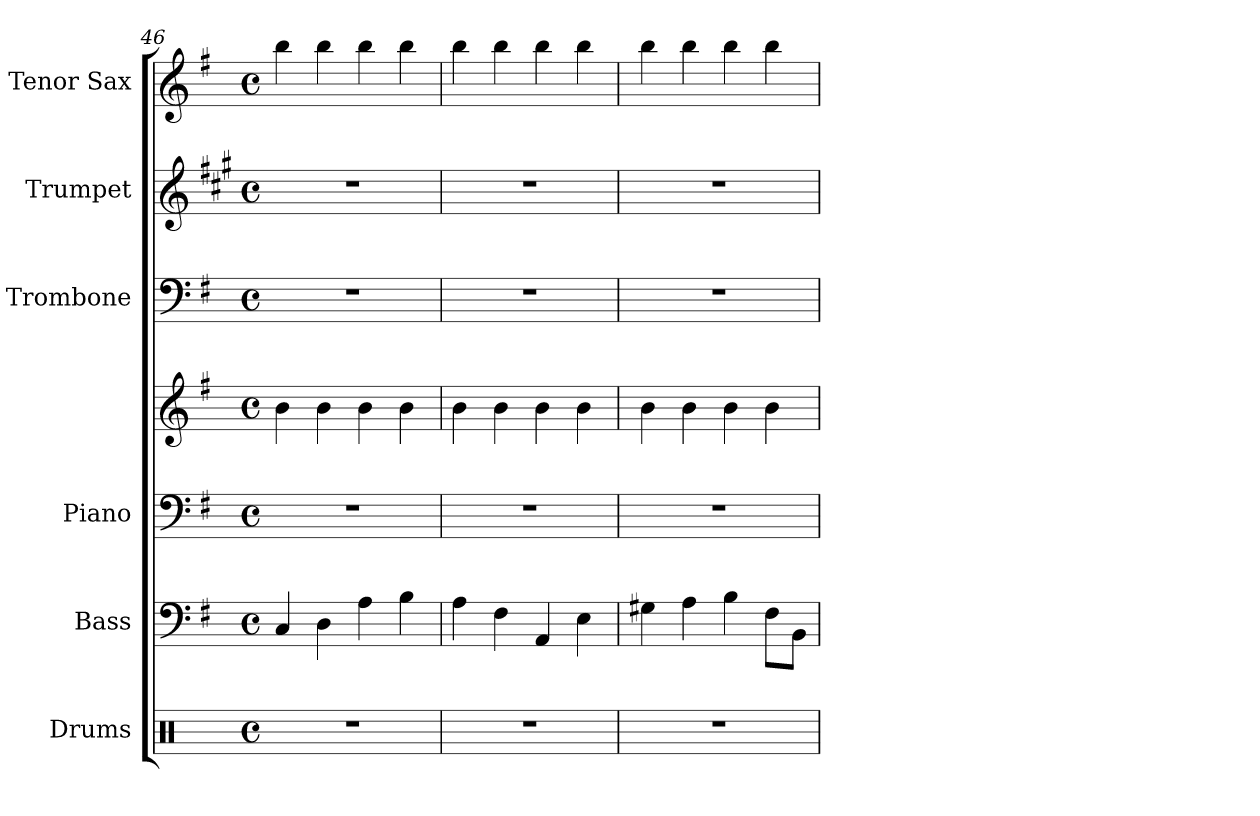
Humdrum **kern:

**kern	**kern	**kern	**kern	**kern	**kern	**kern
*part6	*part5	*part4	*part4	*part3	*part2	*part1
*staff7	*staff6	*staff5	*staff4	*staff3	*staff2	*staff1
*I"Drums	*I"Bass	*I"Piano	*	*I"Trombone	*I"Trumpet	*I"Tenor Sax
*I'Drums	*I'Bass	*I'Piano	*	*I'Tbn.	*I'Tpt.	*I'Tenor
*clefX	*clefF4	*clefF4	*clefG2	*clefF4	*clefG2	*clefG2
*	*ITrd7c12	*	*	*	*ITrd1c2	*ITrd8c14
*k[]	*k[f#]	*k[f#]	*k[f#]	*k[f#]	*k[f#]	*k[f#]
*M4/4	*M4/4	*M4/4	*M4/4	*M4/4	*M4/4	*M4/4
*met(c)	*met(c)	*met(c)	*met(c)	*met(c)	*met(c)	*met(c)
=46	=46	=46	=46	=46	=46	=46
1r	4CC/	1r	4b	1r	1r	4b
.	4DD\	.	4b	.	.	4b
.	4AA\	.	4b	.	.	4b
.	4BB\	.	4b	.	.	4b
=47	=47	=47	=47	=47	=47	=47
1r	4AA\	1r	4b	1r	1r	4b
.	4FF#\	.	4b	.	.	4b
.	4AAA/	.	4b	.	.	4b
.	4EE\	.	4b	.	.	4b
!!LO:PB:g=z
=48	=48	=48	=48	=48	=48	=48
1r	4GG#X\	1r	4b	1r	1r	4b
.	4AA\	.	4b	.	.	4b
.	4BB\	.	4b	.	.	4b
.	8FF#\L	.	4b	.	.	4b
.	8BBB\J	.	.	.	.	.
=	=	=	=	=	=	=
*-	*-	*-	*-	*-	*-	*-
